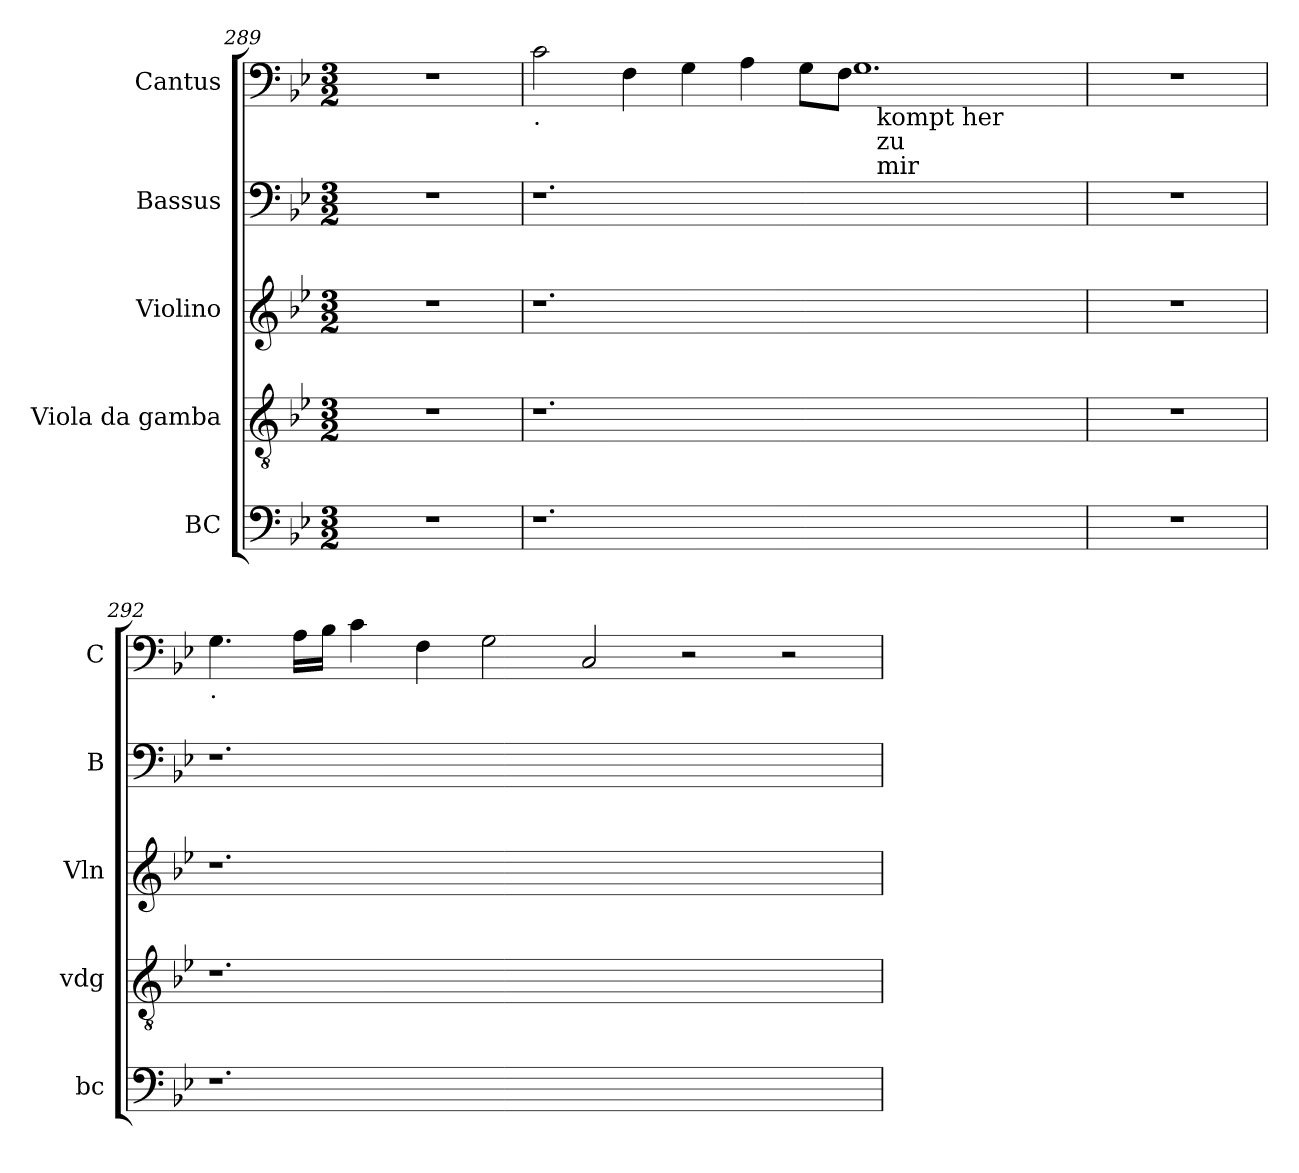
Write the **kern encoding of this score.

**kern	**kern	**kern	**kern	**kern
*part5	*part4	*part3	*part2	*part1
*staff5	*staff4	*staff3	*staff2	*staff1
*I"BC	*I"Viola da gamba	*I"Violino	*I"Bassus	*I"Cantus
*I'bc	*I'vdg	*I'Vln	*I'B	*I'C
*clefF4	*clefGv2	*clefG2	*clefF4	*clefF4
*k[b-e-]	*k[b-e-]	*k[b-e-]	*k[b-e-]	*k[b-e-]
*B-:	*B-:	*B-:	*B-:	*B-:
*M3/2	*M3/2	*M3/2	*M3/2	*M3/2
=289	=289	=289	=289	=289
1.r	1.r	1.r	1.r	1.r
!!LO:LB:g=z
=290	=290	=290	=290	=290
*	*	*	*	*^
!	!	!	!	!LO:TX:b:t=.	!
1.r	1.r	1.r	1.r	2c\	1ryy
.	.	.	.	4F\	.
.	.	.	.	4G\	.
.	.	.	.	4A\	4.ryy
.	.	.	.	8G\L	.
.	.	.	.	8F\J	1.G
!	!	!	!	!LO:TX:b:t=kompt her	!
!	!	!	!	!LO:TX:b:t=zu	!
!	!	!	!	!LO:TX:b:t=mir	!
1ryy	1ryy	1ryy	1ryy	1ryy	.
4.ryy	4.ryy	4.ryy	4.ryy	4.ryy	.
*	*	*	*	*v	*v
=291	=291	=291	=291	=291
1.r	1.r	1.r	1.r	1.r
=292	=292	=292	=292	=292
!	!	!	!	!LO:TX:b:t=.
1.r	1.r	1.r	1.r	4.G\
.	.	.	.	16A\LL
.	.	.	.	16B-\JJ
.	.	.	.	4c\
.	.	.	.	4F\
.	.	.	.	2G\
1.ryy	1.ryy	1.ryy	1.ryy	2C/
.	.	.	.	2r
.	.	.	.	2r
=	=	=	=	=
*-	*-	*-	*-	*-
